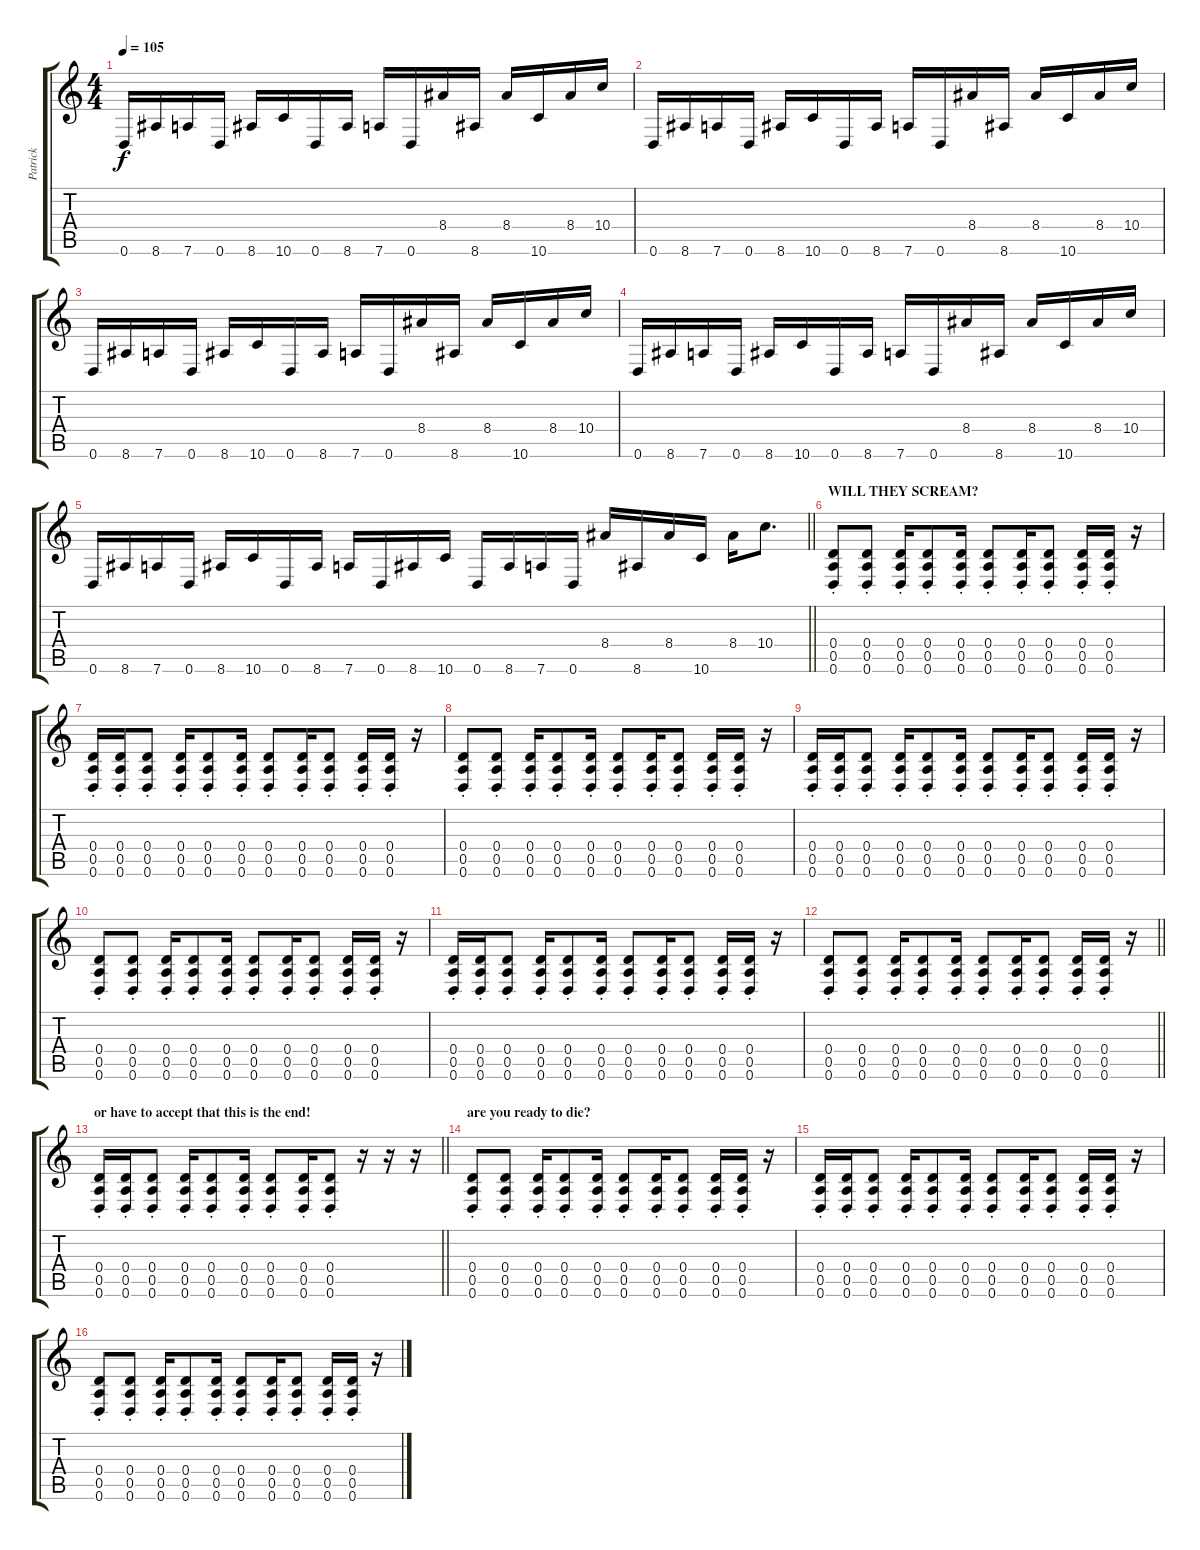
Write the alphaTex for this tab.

\track ("Patrick" "Patrick") {instrument overdrivenguitar}
\staff {score tabs}
\tuning (E4 B3 G3 D3 A2 D2) {hide}
\ts (4 4)
\tempo 105
\clef g2
\ks c
0.6.16{dy f} 8.6.16 7.6.16 0.6.16 8.6.16 10.6.16 0.6.16 8.6.16 7.6.16 0.6.16 8.4.16 8.6.16 8.4.16 10.6.16 8.4.16 10.4.16 |
0.6.16 8.6.16 7.6.16 0.6.16 8.6.16 10.6.16 0.6.16 8.6.16 7.6.16 0.6.16 8.4.16 8.6.16 8.4.16 10.6.16 8.4.16 10.4.16 |
0.6.16 8.6.16 7.6.16 0.6.16 8.6.16 10.6.16 0.6.16 8.6.16 7.6.16 0.6.16 8.4.16 8.6.16 8.4.16 10.6.16 8.4.16 10.4.16 |
0.6.16 8.6.16 7.6.16 0.6.16 8.6.16 10.6.16 0.6.16 8.6.16 7.6.16 0.6.16 8.4.16 8.6.16 8.4.16 10.6.16 8.4.16 10.4.16 |
\barLineRight lightlight
0.6.16 8.6.16 7.6.16 0.6.16 8.6.16 10.6.16 0.6.16 8.6.16 7.6.16 0.6.16 8.6.16 10.6.16 0.6.16 8.6.16 7.6.16 0.6.16 8.4.16 8.6.16 8.4.16 10.6.16 8.4.16 10.4.8{d} |
\section ("" "WILL THEY SCREAM?")
(0.4{st} 0.5{st} 0.6{st}).8 (0.4{st} 0.5{st} 0.6{st}).8 (0.4{st} 0.5{st} 0.6{st}).16 (0.4{st} 0.5{st} 0.6{st}).8 (0.4{st} 0.5{st} 0.6{st}).16 (0.4{st} 0.5{st} 0.6{st}).8 (0.4{st} 0.5{st} 0.6{st}).16 (0.4{st} 0.5{st} 0.6{st}).8 (0.4{st} 0.5{st} 0.6{st}).16 (0.4{st} 0.5{st} 0.6{st}).16 r.16 |
(0.4{st} 0.5{st} 0.6{st}).16 (0.4{st} 0.5{st} 0.6{st}).16 (0.4{st} 0.5{st} 0.6{st}).8 (0.4{st} 0.5{st} 0.6{st}).16 (0.4{st} 0.5{st} 0.6{st}).8 (0.4{st} 0.5{st} 0.6{st}).16 (0.4{st} 0.5{st} 0.6{st}).8 (0.4{st} 0.5{st} 0.6{st}).16 (0.4{st} 0.5{st} 0.6{st}).8 (0.4{st} 0.5{st} 0.6{st}).16 (0.4{st} 0.5{st} 0.6{st}).16 r.16 |
(0.4{st} 0.5{st} 0.6{st}).8 (0.4{st} 0.5{st} 0.6{st}).8 (0.4{st} 0.5{st} 0.6{st}).16 (0.4{st} 0.5{st} 0.6{st}).8 (0.4{st} 0.5{st} 0.6{st}).16 (0.4{st} 0.5{st} 0.6{st}).8 (0.4{st} 0.5{st} 0.6{st}).16 (0.4{st} 0.5{st} 0.6{st}).8 (0.4{st} 0.5{st} 0.6{st}).16 (0.4{st} 0.5{st} 0.6{st}).16 r.16 |
(0.4{st} 0.5{st} 0.6{st}).16 (0.4{st} 0.5{st} 0.6{st}).16 (0.4{st} 0.5{st} 0.6{st}).8 (0.4{st} 0.5{st} 0.6{st}).16 (0.4{st} 0.5{st} 0.6{st}).8 (0.4{st} 0.5{st} 0.6{st}).16 (0.4{st} 0.5{st} 0.6{st}).8 (0.4{st} 0.5{st} 0.6{st}).16 (0.4{st} 0.5{st} 0.6{st}).8 (0.4{st} 0.5{st} 0.6{st}).16 (0.4{st} 0.5{st} 0.6{st}).16 r.16 |
(0.4{st} 0.5{st} 0.6{st}).8 (0.4{st} 0.5{st} 0.6{st}).8 (0.4{st} 0.5{st} 0.6{st}).16 (0.4{st} 0.5{st} 0.6{st}).8 (0.4{st} 0.5{st} 0.6{st}).16 (0.4{st} 0.5{st} 0.6{st}).8 (0.4{st} 0.5{st} 0.6{st}).16 (0.4{st} 0.5{st} 0.6{st}).8 (0.4{st} 0.5{st} 0.6{st}).16 (0.4{st} 0.5{st} 0.6{st}).16 r.16 |
(0.4{st} 0.5{st} 0.6{st}).16 (0.4{st} 0.5{st} 0.6{st}).16 (0.4{st} 0.5{st} 0.6{st}).8 (0.4{st} 0.5{st} 0.6{st}).16 (0.4{st} 0.5{st} 0.6{st}).8 (0.4{st} 0.5{st} 0.6{st}).16 (0.4{st} 0.5{st} 0.6{st}).8 (0.4{st} 0.5{st} 0.6{st}).16 (0.4{st} 0.5{st} 0.6{st}).8 (0.4{st} 0.5{st} 0.6{st}).16 (0.4{st} 0.5{st} 0.6{st}).16 r.16 |
\barLineRight lightlight
(0.4{st} 0.5{st} 0.6{st}).8 (0.4{st} 0.5{st} 0.6{st}).8 (0.4{st} 0.5{st} 0.6{st}).16 (0.4{st} 0.5{st} 0.6{st}).8 (0.4{st} 0.5{st} 0.6{st}).16 (0.4{st} 0.5{st} 0.6{st}).8 (0.4{st} 0.5{st} 0.6{st}).16 (0.4{st} 0.5{st} 0.6{st}).8 (0.4{st} 0.5{st} 0.6{st}).16 (0.4{st} 0.5{st} 0.6{st}).16 r.16 |
\section ("" "or have to accept that this is the end!")
\barLineRight lightlight
(0.4{st} 0.5{st} 0.6{st}).16 (0.4{st} 0.5{st} 0.6{st}).16 (0.4{st} 0.5{st} 0.6{st}).8 (0.4{st} 0.5{st} 0.6{st}).16 (0.4{st} 0.5{st} 0.6{st}).8 (0.4{st} 0.5{st} 0.6{st}).16 (0.4{st} 0.5{st} 0.6{st}).8 (0.4{st} 0.5{st} 0.6{st}).16 (0.4{st} 0.5{st} 0.6{st}).8 r.16 r.16 r.16 |
\section ("" "are you ready to die?")
(0.4{st} 0.5{st} 0.6{st}).8 (0.4{st} 0.5{st} 0.6{st}).8 (0.4{st} 0.5{st} 0.6{st}).16 (0.4{st} 0.5{st} 0.6{st}).8 (0.4{st} 0.5{st} 0.6{st}).16 (0.4{st} 0.5{st} 0.6{st}).8 (0.4{st} 0.5{st} 0.6{st}).16 (0.4{st} 0.5{st} 0.6{st}).8 (0.4{st} 0.5{st} 0.6{st}).16 (0.4{st} 0.5{st} 0.6{st}).16 r.16 |
(0.4{st} 0.5{st} 0.6{st}).16 (0.4{st} 0.5{st} 0.6{st}).16 (0.4{st} 0.5{st} 0.6{st}).8 (0.4{st} 0.5{st} 0.6{st}).16 (0.4{st} 0.5{st} 0.6{st}).8 (0.4{st} 0.5{st} 0.6{st}).16 (0.4{st} 0.5{st} 0.6{st}).8 (0.4{st} 0.5{st} 0.6{st}).16 (0.4{st} 0.5{st} 0.6{st}).8 (0.4{st} 0.5{st} 0.6{st}).16 (0.4{st} 0.5{st} 0.6{st}).16 r.16 |
(0.4{st} 0.5{st} 0.6{st}).8 (0.4{st} 0.5{st} 0.6{st}).8 (0.4{st} 0.5{st} 0.6{st}).16 (0.4{st} 0.5{st} 0.6{st}).8 (0.4{st} 0.5{st} 0.6{st}).16 (0.4{st} 0.5{st} 0.6{st}).8 (0.4{st} 0.5{st} 0.6{st}).16 (0.4{st} 0.5{st} 0.6{st}).8 (0.4{st} 0.5{st} 0.6{st}).16 (0.4{st} 0.5{st} 0.6{st}).16 r.16
